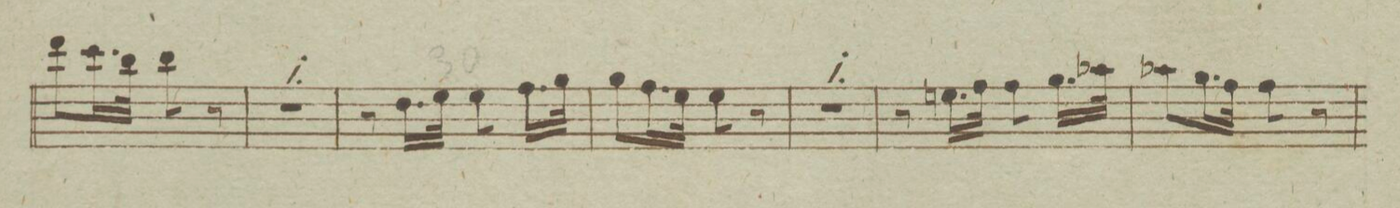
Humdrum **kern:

**kern	**dynam
*I"Violino Primo	*
*clefG2	*
*k[b-e-]	*
*M2/4	*
8ddd\L	.
16.ccc\L	.
32bb-\JJk	.
8bb-\	.
8r	.
=28	=28
2r	.
=29	=29
8r	.
16.dd\LL	.
32ee-\JJk	.
8ee-\	.
16.ff\LL	.
32gg\JJk	.
=30	=30
8gg\L	.
16.ff\L	.
32ee-\JJk	.
8ee-\	.
8r	.
=31	=31
2r	.
=32	=32
8r	.
16.een\LL	.
32ff\JJk	.
8ff\	.
16.gg\LL	.
32aa-X\JJk	.
=33	=33
8aa-X\L	.
16.gg\L	.
32ff\JJk	.
8ff\	.
8r	.
=34	=34
*-	*-
